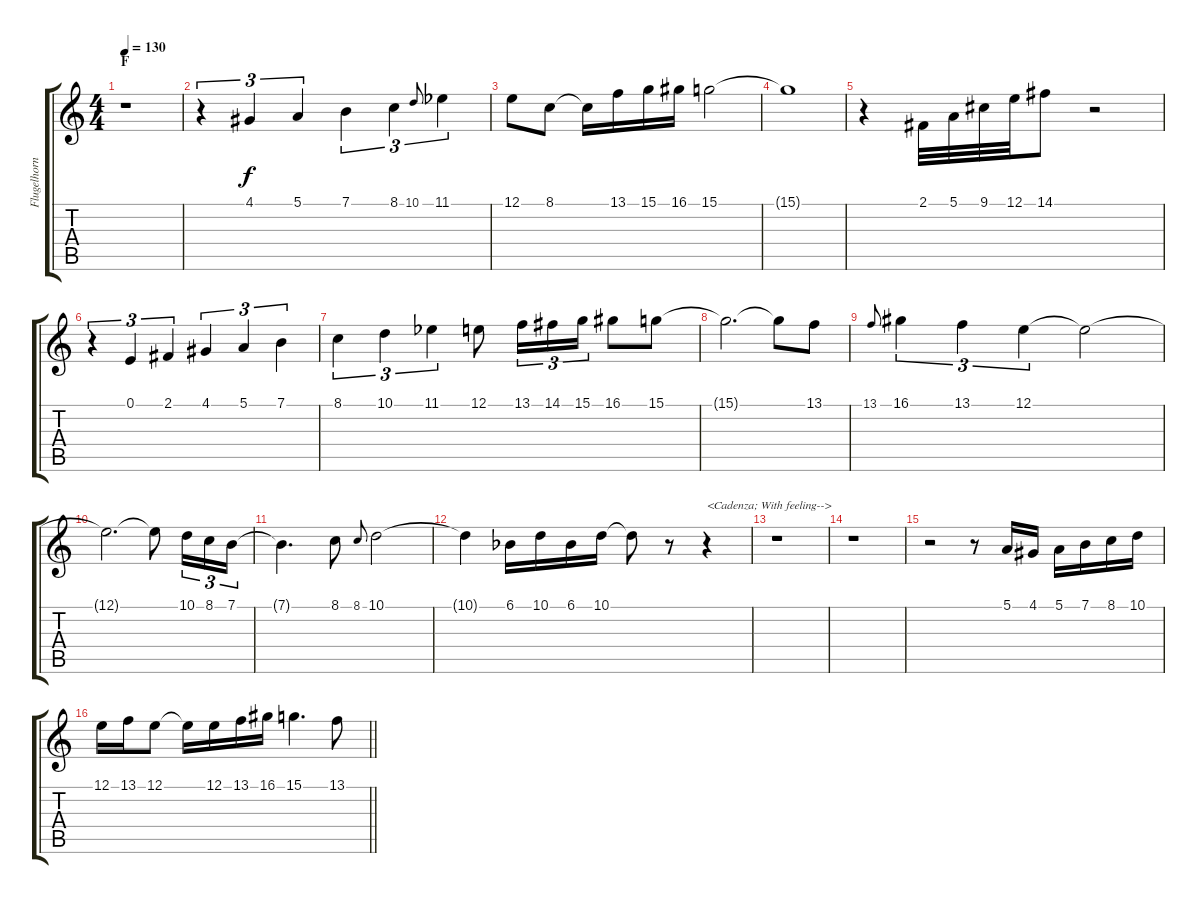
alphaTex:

\track ("Flugelhorn" "Flugelhorn") {instrument frenchhorn}
\staff {score tabs}
\tuning (E4 B3 G3 D3 A2 E2) {hide}
\ts (4 4)
\section ("" "F")
\tempo 130
\clef g2
\ks c
r.1{dy f} |
r.4{tu (3 2)} 4.1.4{tu (3 2)} 5.1.4{tu (3 2)} 7.1.4{tu (3 2)} 8.1.4{tu (3 2)} 10.1.8{gr onbeat} 11.1{acc b}.4{tu (3 2)} |
12.1.8 8.1.8 8.1{t}.16 13.1.16 15.1.16 16.1.16 15.1.2 |
15.1{t}.1 |
r.4 2.1.32 5.1.32 9.1.32 12.1.32 14.1.8 r.2 |
r.4{tu (3 2)} 0.1.4{tu (3 2)} 2.1.4{tu (3 2)} 4.1.4{tu (3 2)} 5.1.4{tu (3 2)} 7.1.4{tu (3 2)} |
8.1.4{tu (3 2)} 10.1.4{tu (3 2)} 11.1{acc b}.4{tu (3 2)} 12.1.8 13.1.16{tu (3 2)} 14.1.16{tu (3 2)} 15.1.16{tu (3 2)} 16.1.8 15.1.8 |
15.1{t}.2{d} 15.1{t}.8 13.1.8 |
13.1.8{gr onbeat} 16.1.4{tu (3 2)} 13.1.4{tu (3 2)} 12.1.4{tu (3 2)} 12.1{t}.2 |
12.1{t}.2{d} 12.1{t}.8 10.1.16{tu (3 2)} 8.1.16{tu (3 2)} 7.1.16{tu (3 2)} |
7.1{t}.4{d} 8.1.8 8.1.8{gr onbeat} 10.1.2 |
10.1{t}.4 6.1{acc b}.16 10.1.16 6.1{acc b}.16 10.1.16 10.1{t}.8 r.8 r.4{txt "<Cadenza; With feeling-->"} |
r.1 |
r.1 |
r.2 r.8 5.1.16 4.1.16 5.1.16 7.1.16 8.1.16 10.1.16 |
\barLineRight lightlight
12.1.16 13.1.16 12.1.8 12.1{t}.16 12.1.16 13.1.16 16.1.16 15.1.4{d} 13.1.8
